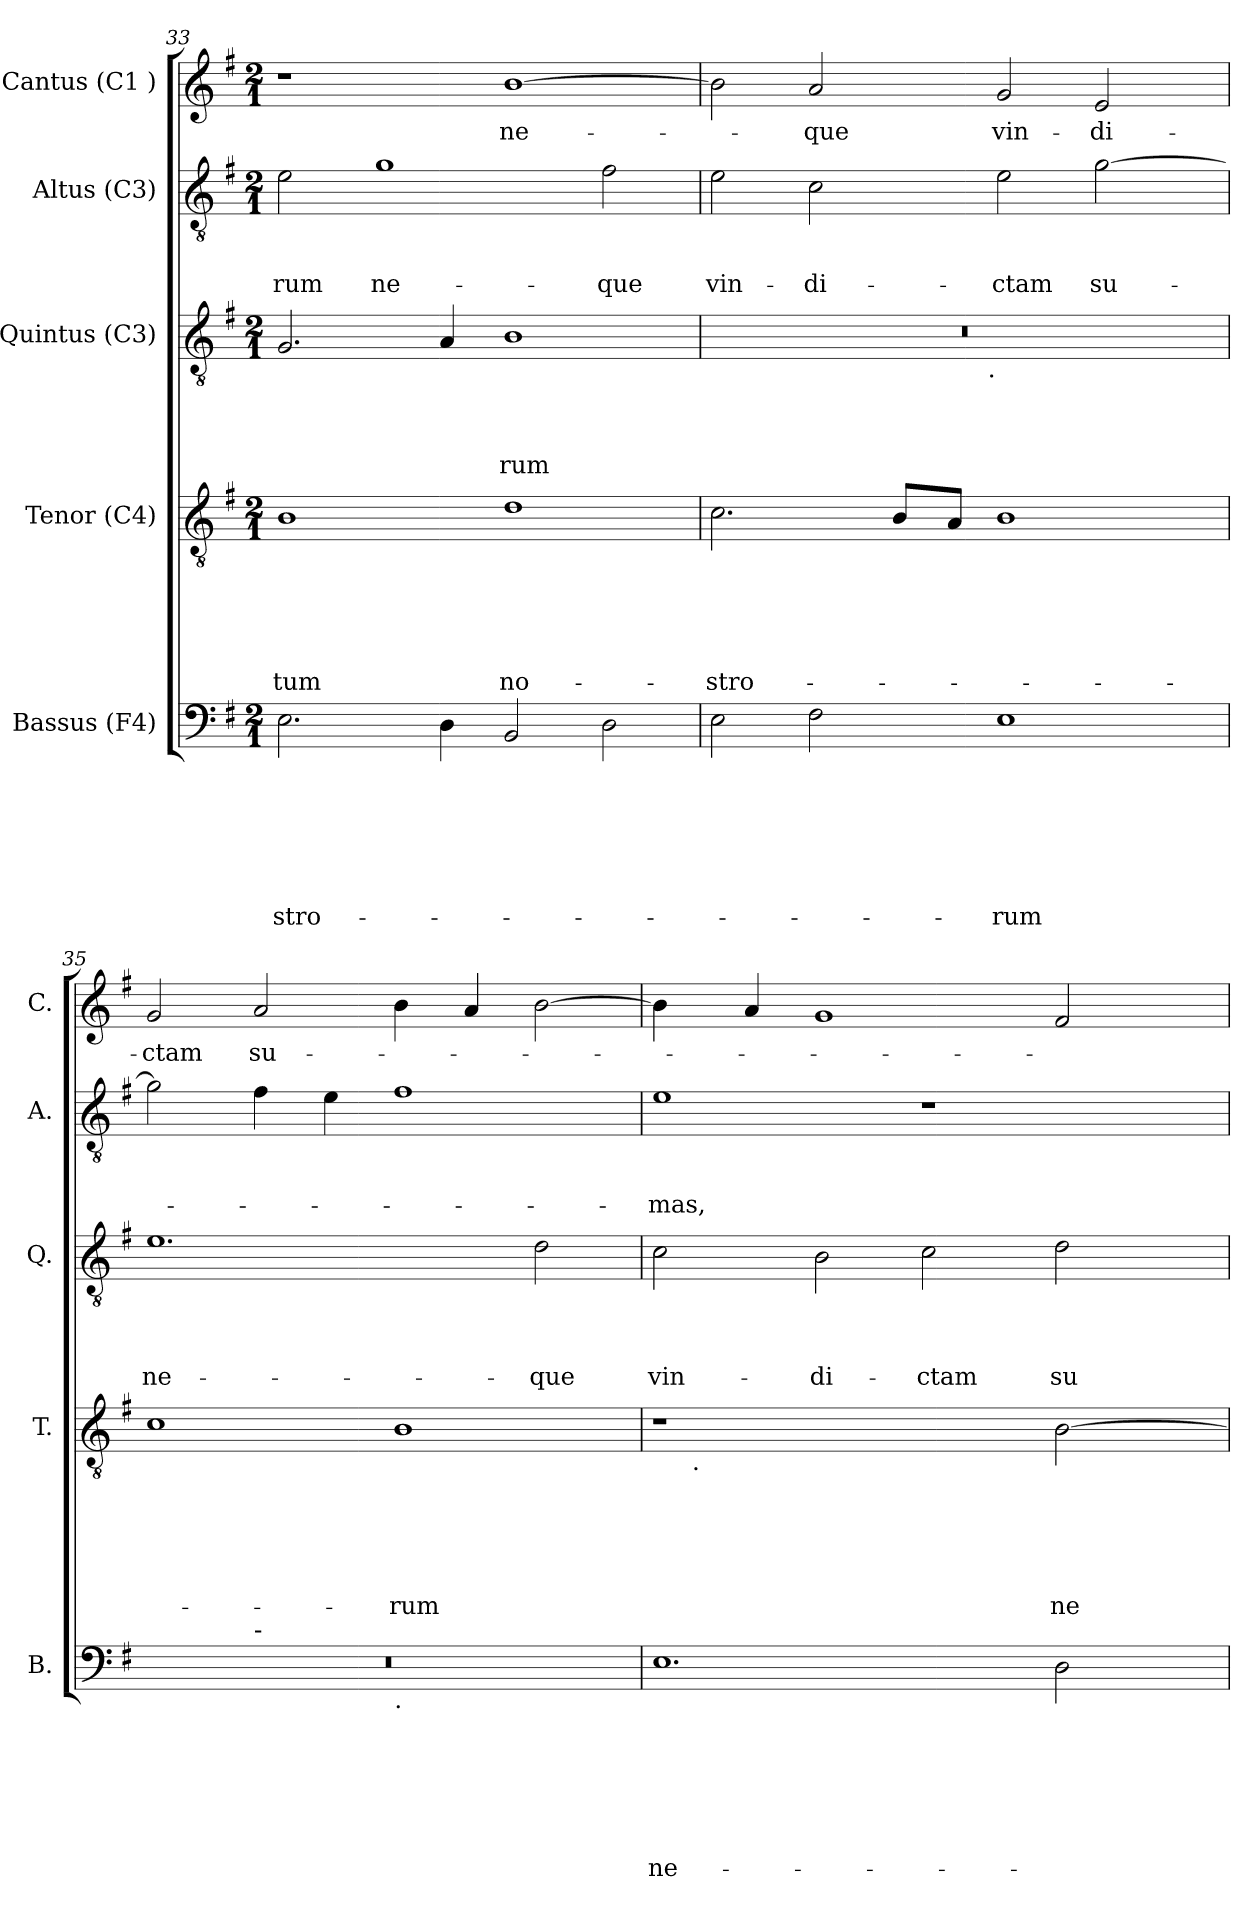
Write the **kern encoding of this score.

**kern	**text	**text	**text	**text	**text	**text	**text	**kern	**text	**text	**text	**text	**text	**text	**kern	**text	**text	**text	**text	**kern	**text	**text	**text	**kern	**text
*part5	*part5	*part5	*part5	*part5	*part5	*part5	*part5	*part4	*part4	*part4	*part4	*part4	*part4	*part4	*part3	*part3	*part3	*part3	*part3	*part2	*part2	*part2	*part2	*part1	*part1
*staff5	*staff5	*staff5	*staff5	*staff5	*staff5	*staff5	*staff5	*staff4	*staff4	*staff4	*staff4	*staff4	*staff4	*staff4	*staff3	*staff3	*staff3	*staff3	*staff3	*staff2	*staff2	*staff2	*staff2	*staff1	*staff1
*I"Bassus (F4)	*	*	*	*	*	*	*	*I"Tenor (C4)	*	*	*	*	*	*	*I"Quintus (C3)	*	*	*	*	*I"Altus (C3)	*	*	*	*I"Cantus (C1 )	*
*I'B.	*	*	*	*	*	*	*	*I'T.	*	*	*	*	*	*	*I'Q.	*	*	*	*	*I'A.	*	*	*	*I'C.	*
*clefF4	*	*	*	*	*	*	*	*clefGv2	*	*	*	*	*	*	*clefGv2	*	*	*	*	*clefGv2	*	*	*	*clefG2	*
*k[f#]	*	*	*	*	*	*	*	*k[f#]	*	*	*	*	*	*	*k[f#]	*	*	*	*	*k[f#]	*	*	*	*k[f#]	*
*G:	*	*	*	*	*	*	*	*G:	*	*	*	*	*	*	*G:	*	*	*	*	*G:	*	*	*	*G:	*
*M2/1	*	*	*	*	*	*	*	*M2/1	*	*	*	*	*	*	*M2/1	*	*	*	*	*M2/1	*	*	*	*M2/1	*
=33	=33	=33	=33	=33	=33	=33	=33	=33	=33	=33	=33	=33	=33	=33	=33	=33	=33	=33	=33	=33	=33	=33	=33	=33	=33
!	!	!	!	!	!	!	!LO:LY:b	!	!	!	!	!	!	!LO:LY:b	!	!	!	!	!	!	!	!	!LO:LY:b	!	!
2.E\	.	.	.	.	.	.	-stro-	1B	.	.	.	.	.	-tum	2.G/	.	.	.	.	2e\	.	.	-rum	1r	.
!	!	!	!	!	!	!	!	!	!	!	!	!	!	!	!	!	!	!	!	!	!	!	!LO:LY:b	!	!
.	.	.	.	.	.	.	.	.	.	.	.	.	.	.	.	.	.	.	.	1g	.	.	ne-	.	.
4D\	.	.	.	.	.	.	.	.	.	.	.	.	.	.	4A/	.	.	.	.	.	.	.	.	.	.
!	!	!	!	!	!	!	!	!	!	!	!	!	!	!LO:LY:b	!	!	!	!	!LO:LY:b	!	!	!	!	!	!LO:LY:b
2BB/	.	.	.	.	.	.	.	1d	.	.	.	.	.	no-	1B	.	.	.	-rum	.	.	.	.	[>1b	ne-
!	!	!	!	!	!	!	!	!	!	!	!	!	!	!	!	!	!	!	!	!	!	!	!LO:LY:b	!	!
2D\	.	.	.	.	.	.	.	.	.	.	.	.	.	.	.	.	.	.	.	2f#\	.	.	-que	.	.
=34	=34	=34	=34	=34	=34	=34	=34	=34	=34	=34	=34	=34	=34	=34	=34	=34	=34	=34	=34	=34	=34	=34	=34	=34	=34
!	!	!	!	!	!	!	!	!	!	!	!	!	!	!LO:LY:b	!	!	!	!	!	!	!	!	!LO:LY:b	!	!
*	*	*	*	*	*	*	*	*	*	*	*	*	*	*	*^	*	*	*	*	*	*	*	*	*	*
2E\	.	.	.	.	.	.	.	2.c\	.	.	.	.	.	-stro-	0r	3%2ryy	.	.	.	.	2e\	.	.	vin-	2b\]	.
!	!	!	!	!	!	!	!	!	!	!	!	!	!	!	!	!	!	!	!	!	!	!	!	!LO:LY:b	!	!LO:LY:b
2F#\	.	.	.	.	.	.	.	.	.	.	.	.	.	.	.	.	.	.	.	.	2c\	.	.	-di-	2a/	-que
.	.	.	.	.	.	.	.	.	.	.	.	.	.	.	.	6ryy	.	.	.	.	.	.	.	.	.	.
.	.	.	.	.	.	.	.	8B/L	.	.	.	.	.	.	.	.	.	.	.	.	.	.	.	.	.	.
.	.	.	.	.	.	.	.	.	.	.	.	.	.	.	.	12...ryy	.	.	.	.	.	.	.	.	.	.
.	.	.	.	.	.	.	.	8A/J	.	.	.	.	.	.	.	.	.	.	.	.	.	.	.	.	.	.
!	!	!	!	!	!	!	!	!	!	!	!	!	!	!	!	!LO:TX:b:t=.	!	!	!	!	!	!	!	!	!	!
.	.	.	.	.	.	.	.	.	.	.	.	.	.	.	.	3%2ryy	.	.	.	.	.	.	.	.	.	.
!	!	!	!	!	!	!	!LO:LY:b	!	!	!	!	!	!	!	!	!	!	!	!	!	!	!	!	!LO:LY:b	!	!LO:LY:b
1E	.	.	.	.	.	.	-rum	1B	.	.	.	.	.	.	.	.	.	.	.	.	2e\	.	.	-ctam	2g/	vin-
!	!	!	!	!	!	!	!	!	!	!	!	!	!	!	!	!	!	!	!	!	!	!	!	!LO:LY:b	!	!LO:LY:b
.	.	.	.	.	.	.	.	.	.	.	.	.	.	.	.	.	.	.	.	.	[<2g\	.	.	su-	2e/	-di-
.	.	.	.	.	.	.	.	.	.	.	.	.	.	.	.	3ryy	.	.	.	.	.	.	.	.	.	.
.	.	.	.	.	.	.	.	.	.	.	.	.	.	.	.	96ryy	.	.	.	.	.	.	.	.	.	.
!!LO:LB:g=z
=35	=35	=35	=35	=35	=35	=35	=35	=35	=35	=35	=35	=35	=35	=35	=35	=35	=35	=35	=35	=35	=35	=35	=35	=35	=35	=35
!	!	!	!	!	!	!	!	!	!	!	!	!	!	!	!	!	!	!	!	!LO:LY:b	!	!	!	!	!	!LO:LY:b
*^	*	*	*	*	*	*	*	*	*	*	*	*	*	*	*	*	*	*	*	*	*	*	*	*	*	*
*	*^	*	*	*	*	*	*	*	*	*	*	*	*	*	*	*v	*v	*	*	*	*	*	*	*	*	*	*
0r	2ryy	1ryy	.	.	.	.	.	.	.	1c	.	.	.	.	.	.	1.e	.	.	.	ne-	2g\]	.	.	.	2g/	-ctam
!	!LO:TX:a:t=-	!	!	!	!	!	!	!	!	!	!	!	!	!	!	!	!	!	!	!	!	!	!	!	!	!	!
!	!	!	!	!	!	!	!	!	!	!	!	!	!	!	!	!	!	!	!	!	!	!	!	!	!	!	!LO:LY:b
.	1.ryy	.	.	.	.	.	.	.	.	.	.	.	.	.	.	.	.	.	.	.	.	4f#\	.	.	.	2a/	su-
.	.	.	.	.	.	.	.	.	.	.	.	.	.	.	.	.	.	.	.	.	.	4e\	.	.	.	.	.
!	!	!LO:TX:b:t=.	!	!	!	!	!	!	!	!	!	!	!	!	!	!	!	!	!	!	!	!	!	!	!	!	!
!	!	!	!	!	!	!	!	!	!	!	!	!	!	!	!	!LO:LY:b	!	!	!	!	!	!	!	!	!	!	!
.	.	1ryy	.	.	.	.	.	.	.	1B	.	.	.	.	.	-rum	.	.	.	.	.	1f#	.	.	.	4b\	.
.	.	.	.	.	.	.	.	.	.	.	.	.	.	.	.	.	.	.	.	.	.	.	.	.	.	4a/	.
!	!	!	!	!	!	!	!	!	!	!	!	!	!	!	!	!	!	!	!	!	!LO:LY:b	!	!	!	!	!	!
.	.	.	.	.	.	.	.	.	.	.	.	.	.	.	.	.	2d\	.	.	.	-que	.	.	.	.	[>2b\	.
=36	=36	=36	=36	=36	=36	=36	=36	=36	=36	=36	=36	=36	=36	=36	=36	=36	=36	=36	=36	=36	=36	=36	=36	=36	=36	=36	=36
!	!	!	!	!	!	!	!	!	!LO:LY:b	!	!	!	!	!	!	!	!	!	!	!	!LO:LY:b	!	!	!	!LO:LY:b	!	!
*v	*v	*v	*	*	*	*	*	*	*	*^	*	*	*	*	*	*	*	*	*	*	*	*	*	*	*	*	*
1.E	.	.	.	.	.	.	ne-	1r	16.ryy	.	.	.	.	.	.	2c\	.	.	.	vin-	1e	.	.	-mas,	4b\]	.
!	!	!	!	!	!	!	!	!	!LO:TX:b:t=.	!	!	!	!	!	!	!	!	!	!	!	!	!	!	!	!	!
.	.	.	.	.	.	.	.	.	1ryy	.	.	.	.	.	.	.	.	.	.	.	.	.	.	.	.	.
.	.	.	.	.	.	.	.	.	.	.	.	.	.	.	.	.	.	.	.	.	.	.	.	.	4a/	.
!	!	!	!	!	!	!	!	!	!	!	!	!	!	!	!	!	!	!	!	!LO:LY:b	!	!	!	!	!	!
.	.	.	.	.	.	.	.	.	.	.	.	.	.	.	.	2B\	.	.	.	-di-	.	.	.	.	1g	.
!	!	!	!	!	!	!	!	!	!	!	!	!	!	!	!	!	!	!	!	!LO:LY:b	!	!	!	!	!	!
.	.	.	.	.	.	.	.	2ryy	.	.	.	.	.	.	.	2c\	.	.	.	-ctam	1r	.	.	.	.	.
.	.	.	.	.	.	.	.	.	2ryy	.	.	.	.	.	.	.	.	.	.	.	.	.	.	.	.	.
!	!	!	!	!	!	!	!	!	!	!	!	!	!	!	!LO:LY:b	!	!	!	!	!LO:LY:b	!	!	!	!	!	!
2D\	.	.	.	.	.	.	.	[>2B\	.	.	.	.	.	.	ne-	2d\	.	.	.	su-	.	.	.	.	2f#/	.
.	.	.	.	.	.	.	.	.	4ryy	.	.	.	.	.	.	.	.	.	.	.	.	.	.	.	.	.
.	.	.	.	.	.	.	.	.	8ryy	.	.	.	.	.	.	.	.	.	.	.	.	.	.	.	.	.
.	.	.	.	.	.	.	.	.	32ryy	.	.	.	.	.	.	.	.	.	.	.	.	.	.	.	.	.
*	*	*	*	*	*	*	*	*v	*v	*	*	*	*	*	*	*	*	*	*	*	*	*	*	*	*	*
=	=	=	=	=	=	=	=	=	=	=	=	=	=	=	=	=	=	=	=	=	=	=	=	=	=
*-	*-	*-	*-	*-	*-	*-	*-	*-	*-	*-	*-	*-	*-	*-	*-	*-	*-	*-	*-	*-	*-	*-	*-	*-	*-
